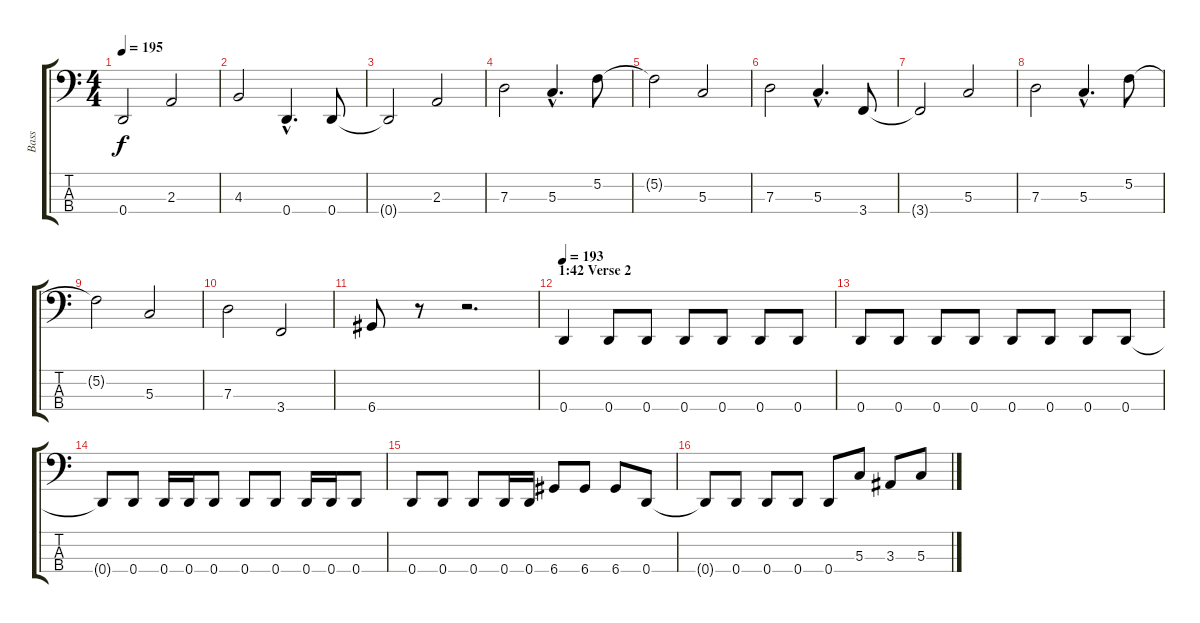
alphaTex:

\track ("Bass" "Bass") {instrument electricbassfinger}
\staff {score tabs}
\tuning (F2 C2 G1 D1) {hide}
\ts (4 4)
\tempo 195
\clef f4
\ks c
0.4{t}.2{dy f} 2.3.2 |
4.3.2 0.4{hac}.4{d} 0.4.8 |
0.4{t}.2 2.3.2 |
7.3.2{volume 13} 5.3{hac}.4{d} 5.2.8 |
5.2{t}.2 5.3.2 |
7.3.2 5.3{hac}.4{d} 3.4.8 |
3.4{t}.2 5.3.2 |
7.3.2 5.3{hac}.4{d} 5.2.8 |
5.2{t}.2 5.3.2 |
7.3.2 3.4.2 |
6.4.8 r.8 r.2{d} |
\section ("" "1:42 Verse 2")
\tempo 193
0.4.4 0.4.8 0.4.8 0.4.8 0.4.8 0.4.8 0.4.8 |
0.4.8 0.4.8 0.4.8 0.4.8 0.4.8 0.4.8 0.4.8 0.4.8 |
0.4{t}.8 0.4.8 0.4.16 0.4.16 0.4.8 0.4.8 0.4.8 0.4.16 0.4.16 0.4.8 |
0.4.8 0.4.8 0.4.8 0.4.16 0.4.16 6.4.8 6.4.8 6.4.8 0.4.8 |
0.4{t}.8 0.4.8 0.4.8 0.4.8 0.4.8 5.3.8 3.3.8 5.3.8
